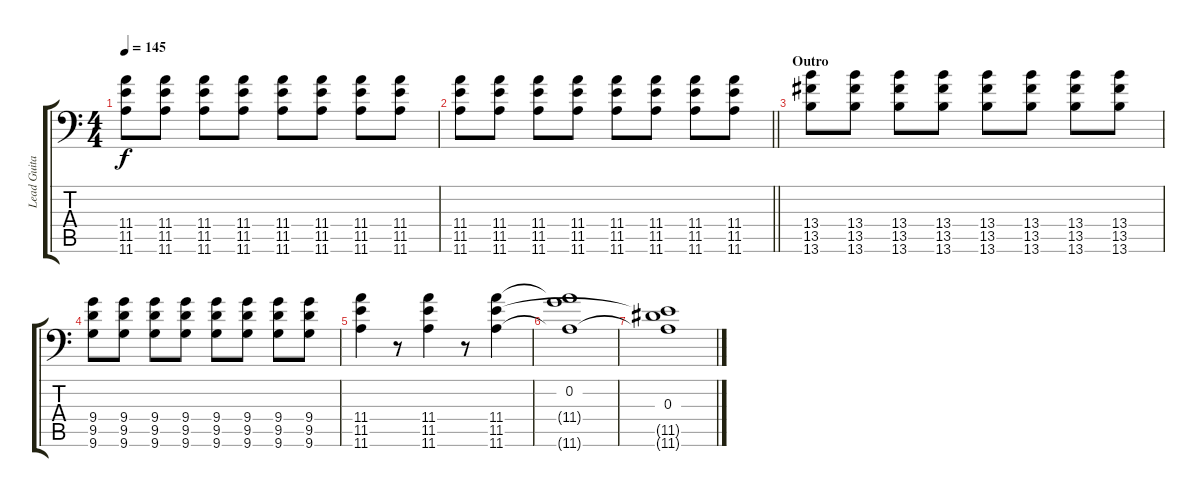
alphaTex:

\track ("Lead Guitar" "Lead Guita") {instrument distortionguitar}
\staff {score tabs}
\tuning (C4 G3 Eb3 Bb2 F2 Bb1) {hide}
\ts (4 4)
\tempo 145
\clef f4
\ks c
(11.4 11.5 11.6).8{dy f} (11.4 11.5 11.6).8 (11.4 11.5 11.6).8 (11.4 11.5 11.6).8 (11.4 11.5 11.6).8 (11.4 11.5 11.6).8 (11.4 11.5 11.6).8 (11.4 11.5 11.6).8 |
\barLineRight lightlight
(11.4 11.5 11.6).8 (11.4 11.5 11.6).8 (11.4 11.5 11.6).8 (11.4 11.5 11.6).8 (11.4 11.5 11.6).8 (11.4 11.5 11.6).8 (11.4 11.5 11.6).8 (11.4 11.5 11.6).8 |
\section ("" "Outro")
(13.4 13.5 13.6).8 (13.4 13.5 13.6).8 (13.4 13.5 13.6).8 (13.4 13.5 13.6).8 (13.4 13.5 13.6).8 (13.4 13.5 13.6).8 (13.4 13.5 13.6).8 (13.4 13.5 13.6).8 |
(9.4 9.5 9.6).8 (9.4 9.5 9.6).8 (9.4 9.5 9.6).8 (9.4 9.5 9.6).8 (9.4 9.5 9.6).8 (9.4 9.5 9.6).8 (9.4 9.5 9.6).8 (9.4 9.5 9.6).8 |
(11.4 11.5 11.6).4 r.8 (11.4 11.5 11.6).4 r.8 (11.4 11.5 11.6).4 |
(0.2 11.4{t} 11.6{t}).1 |
(0.3 11.5{t} 11.6{t}).1
